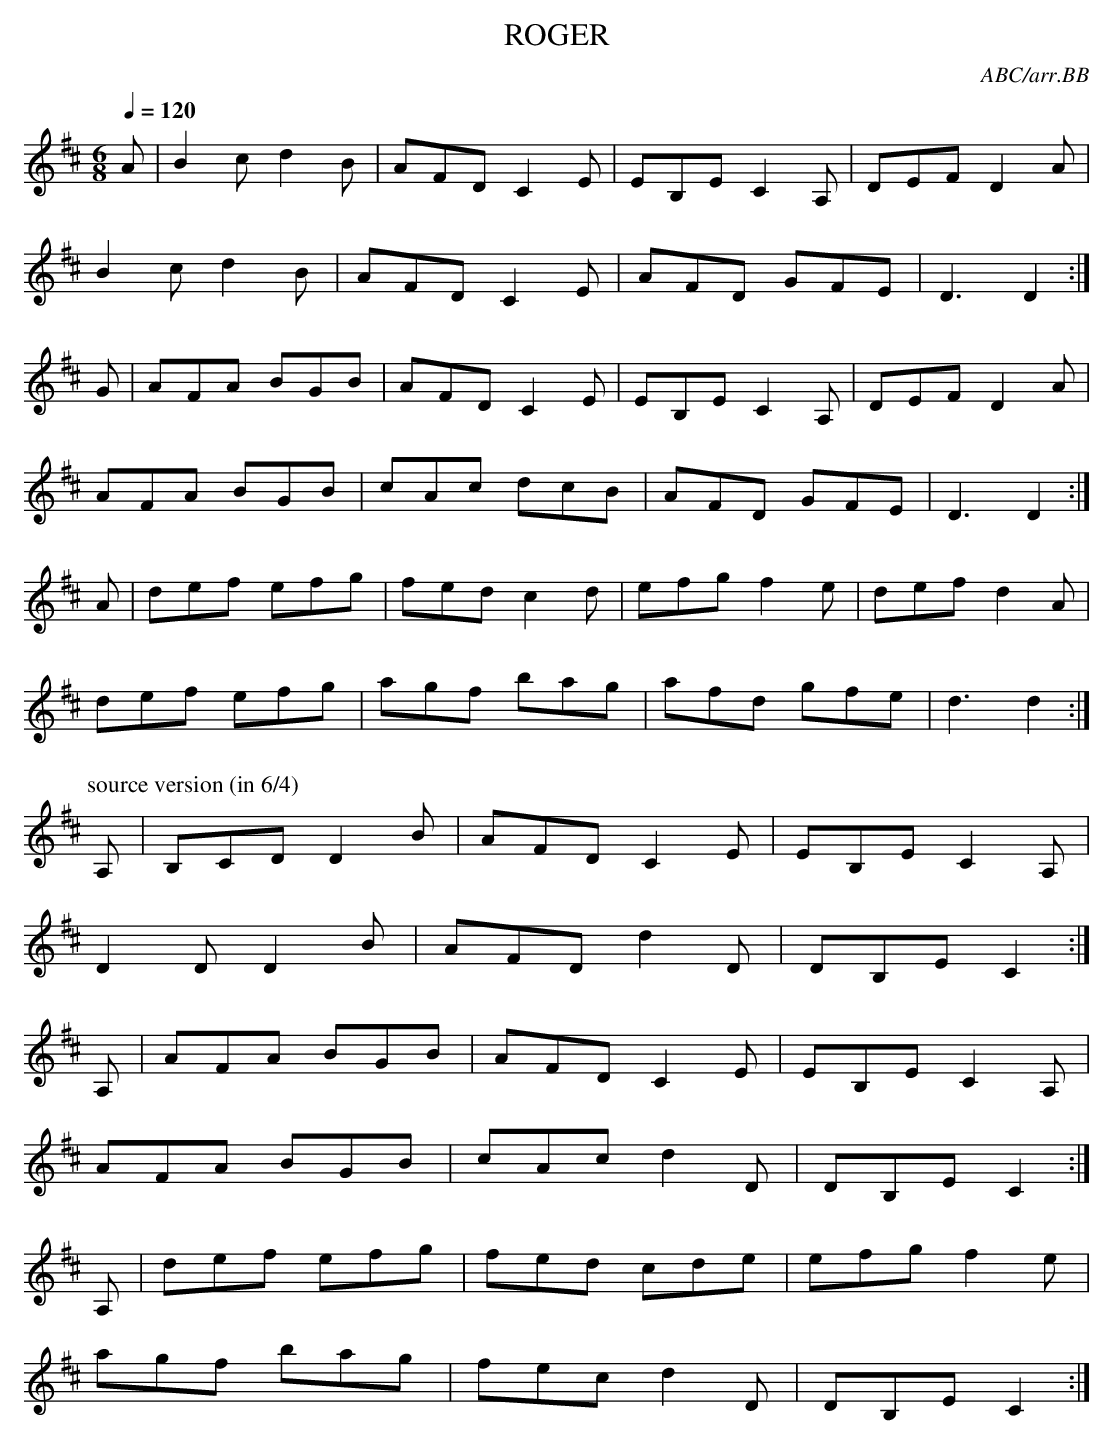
X:1
T:ROGER
C:ABC/arr.BB
right as a MIDI file, so I re-did it as a standard jig.
L:1/8
Q:1/4=120
M:6/8
K:D
A|B2c d2B|AFD C2E|EB,E C2A,|DEF D2A|
B2c d2B|AFD C2E|AFD GFE|D3 D2 :|
G|AFA BGB|AFD C2E|EB,E C2A,|DEF D2A|
AFA BGB|cAc dcB|AFD GFE|D3 D2 :|
A|def efg|fed c2d|efg f2e|def d2A|
def efg|agf bag|afd gfe|d3 d2 :|
P:source version (in 6/4)
A,|B,CD D2B|AFD C2E|EB,E C2A,|
D2D D2B|AFD d2D|DB,E C2 :|
A,|AFA BGB|AFD C2E|EB,E C2A,|
AFA BGB|cAc d2D|DB,E C2 :|
A,|def efg|fed cde|efg f2e|
agf bag|fec d2D|DB,E C2 :|
